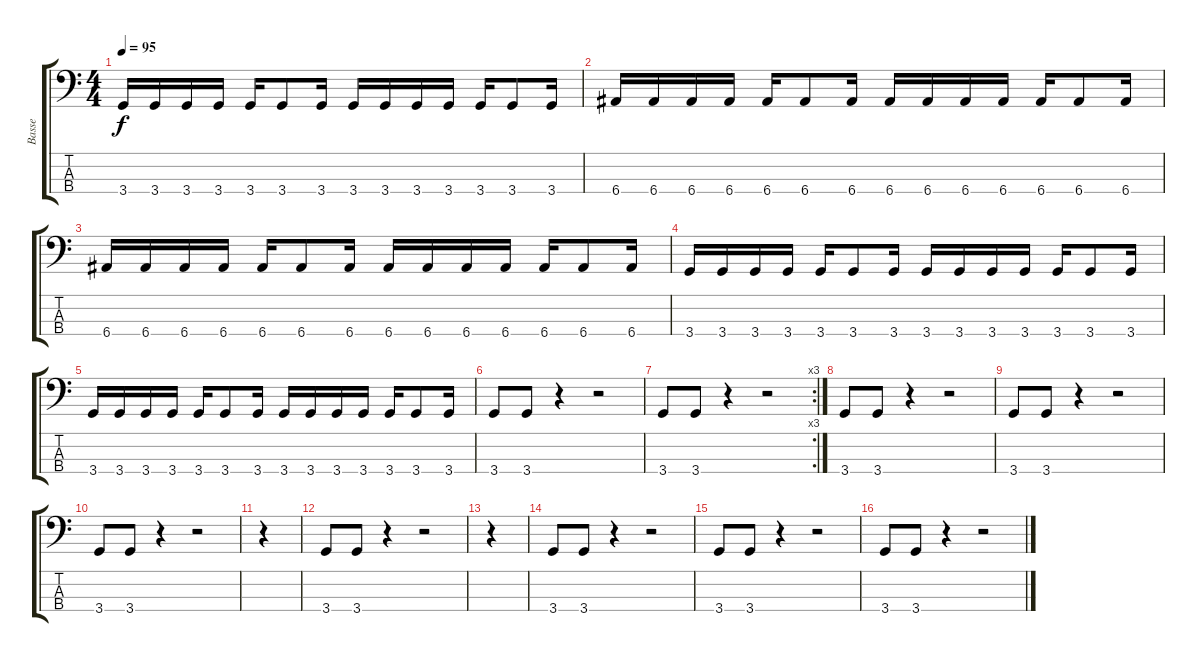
\track ("Basse" "Basse") {instrument electricbasspick}
\staff {score tabs}
\tuning (G2 D2 A1 E1) {hide}
\ts (4 4)
\tempo 95
\clef f4
\ks c
3.4.16{dy f} 3.4.16 3.4.16 3.4.16 3.4.16 3.4.8 3.4.16 3.4.16 3.4.16 3.4.16 3.4.16 3.4.16 3.4.8 3.4.16 |
6.4.16 6.4.16 6.4.16 6.4.16 6.4.16 6.4.8 6.4.16 6.4.16 6.4.16 6.4.16 6.4.16 6.4.16 6.4.8 6.4.16 |
6.4.16 6.4.16 6.4.16 6.4.16 6.4.16 6.4.8 6.4.16 6.4.16 6.4.16 6.4.16 6.4.16 6.4.16 6.4.8 6.4.16 |
3.4.16 3.4.16 3.4.16 3.4.16 3.4.16 3.4.8 3.4.16 3.4.16 3.4.16 3.4.16 3.4.16 3.4.16 3.4.8 3.4.16 |
3.4.16 3.4.16 3.4.16 3.4.16 3.4.16 3.4.8 3.4.16 3.4.16 3.4.16 3.4.16 3.4.16 3.4.16 3.4.8 3.4.16 |
3.4.8 3.4.8 r.4 r.2 |
\rc 3
3.4.8 3.4.8 r.4 r.2 |
3.4.8 3.4.8 r.4 r.2 |
3.4.8 3.4.8 r.4 r.2 |
3.4.8 3.4.8 r.4 r.2 |
r.4 |
3.4.8 3.4.8 r.4 r.2 |
r.4 |
3.4.8 3.4.8 r.4 r.2 |
3.4.8 3.4.8 r.4 r.2 |
3.4.8 3.4.8 r.4 r.2
